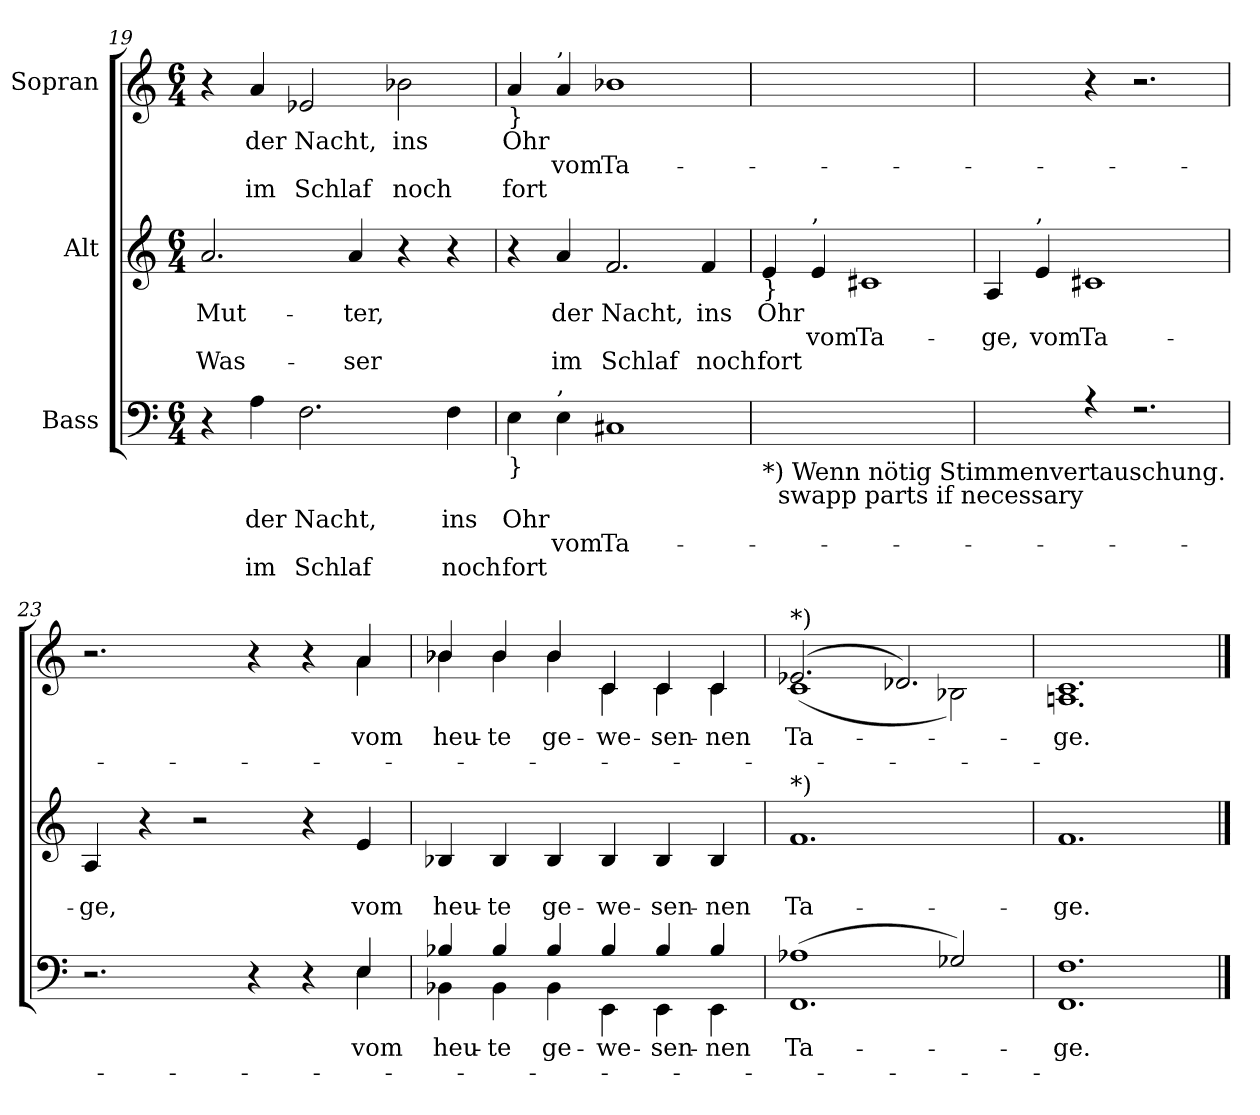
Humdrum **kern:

**kern	**text	**text	**text	**kern	**text	**text	**text	**kern	**text	**text	**text
*part3	*part3	*part3	*part3	*part2	*part2	*part2	*part2	*part1	*part1	*part1	*part1
*staff3	*staff3	*staff3	*staff3	*staff2	*staff2	*staff2	*staff2	*staff1	*staff1	*staff1	*staff1
*I"Bass	*	*	*	*I"Alt	*	*	*	*I"Sopran	*	*	*
*clefF4	*	*	*	*clefG2	*	*	*	*clefG2	*	*	*
*k[]	*	*	*	*k[]	*	*	*	*k[]	*	*	*
*C:	*	*	*	*C:	*	*	*	*C:	*	*	*
*M6/4	*	*	*	*M6/4	*	*	*	*M6/4	*	*	*
=19	=19	=19	=19	=19	=19	=19	=19	=19	=19	=19	=19
!	!	!	!	!	!LO:LY:b	!	!LO:LY:b	!	!	!	!
4r	.	.	.	2.a	Mut-	.	-Was-	4r	.	.	.
!	!LO:LY:b	!	!LO:LY:b	!	!	!	!	!	!LO:LY:b	!	!LO:LY:b
4A	der	.	im	.	.	.	.	4a	der	.	im
!	!LO:LY:b	!	!LO:LY:b	!	!	!	!	!	!LO:LY:b	!	!LO:LY:b
2.F	Nacht,	.	Schlaf	.	.	.	.	2e-X	Nacht,	.	Schlaf
!	!	!	!	!	!LO:LY:b	!	!LO:LY:b	!	!	!	!
.	.	.	.	4a	-ter,	.	ser	.	.	.	.
!	!	!	!	!	!	!	!	!	!LO:LY:b	!	!LO:LY:b
.	.	.	.	4r	.	.	.	2b-X	ins	.	noch
!	!LO:LY:b	!	!LO:LY:b	!	!	!	!	!	!	!	!
4F	ins	.	noch	4r	.	.	.	.	.	.	.
=20	=20	=20	=20	=20	=20	=20	=20	=20	=20	=20	=20
!	!	!	!	!	!	!	!	!LO:TX:b:t=}	!	!	!
!LO:TX:b:t=}	!	!	!	!	!	!	!	!	!	!	!
!	!LO:LY:b	!	!LO:LY:b	!	!	!	!	!	!LO:LY:b	!	!LO:LY:b
4E	Ohr	.	fort	4r	.	.	.	4a	Ohr	.	fort
!	!	!	!	!	!	!	!	!LO:TX:a:t=,	!	!	!
!LO:TX:a:t=,	!	!	!	!	!	!	!	!	!	!	!
!	!	!LO:LY:b	!	!	!LO:LY:b	!	!LO:LY:b	!	!	!LO:LY:b	!
4E	.	vom	.	4a	der	.	im	4a	.	vom	.
!	!	!LO:LY:b	!	!	!LO:LY:b	!	!LO:LY:b	!	!	!LO:LY:b	!
1C#X	.	Ta-	.	2.f	Nacht,	.	Schlaf	1b-X	.	Ta-	.
!	!	!	!	!	!LO:LY:b	!	!LO:LY:b	!	!	!	!
.	.	.	.	4f	ins	.	noch	.	.	.	.
!!LO:LB:g=z
=21	=21	=21	=21	=21	=21	=21	=21	=21	=21	=21	=21
*^	*	*	*	*	*	*	*	*	*	*	*
!	!	!	!	!	!LO:TX:b:t=}	!	!	!	!	!	!	!
!LO:TX:b:t=*)  Wenn nötig Stimmenvertauschung.\n      swapp parts if necessary	!	!	!	!	!	!	!	!	!	!	!	!
!	!LO:N:vis=1	!LO:LY:b	!	!	!	!LO:LY:b	!	!LO:LY:b	!	!LO:LY:b	!	!
*	*	*	*	*	*	*	*	*	*^	*	*	*
[1.AA/yy	1.ryy	-ge.	.	.	4e	Ohr	.	fort	[1.ee/yy	[1.a\yy	-ge,	.	.
!	!	!	!	!	!LO:TX:a:t=,	!	!	!	!	!	!	!	!
!	!	!	!	!	!	!	!LO:LY:b	!	!	!	!	!	!
.	.	.	.	.	4e	.	vom	.	.	.	.	.	.
!	!	!	!	!	!	!	!LO:LY:b	!	!	!	!	!	!
.	.	.	.	.	1c#X	.	Ta-	.	.	.	.	.	.
=22	=22	=22	=22	=22	=22	=22	=22	=22	=22	=22	=22	=22	=22
!	!LO:N:vis=1	!	!	!	!	!	!LO:LY:b	!	!	!	!	!	!
2AA/yy]	1.ryy	.	.	.	4A	.	-ge,	.	2ee/yy]	2a\yy]	.	.	.
!	!	!	!	!	!LO:TX:a:t=,	!	!	!	!	!	!	!	!
!	!	!	!	!	!	!	!LO:LY:b	!	!	!	!	!	!
.	.	.	.	.	4e	.	vom	.	.	.	.	.	.
!	!	!	!	!	!	!	!LO:LY:b	!	!	!	!	!	!
4r	.	.	.	.	1c#X	.	Ta-	.	4r	1ryy	.	.	.
2.r	.	.	.	.	.	.	.	.	2.r	.	.	.	.
=23	=23	=23	=23	=23	=23	=23	=23	=23	=23	=23	=23	=23	=23
!	!	!	!	!	!	!	!LO:LY:b	!	!	!	!	!	!
2.r	2ryy	.	.	.	4A	.	-ge,	.	2.r	1ryy	.	.	.
.	.	.	.	.	4r	.	.	.	.	.	.	.	.
.	2ryy	.	.	.	2r	.	.	.	.	.	.	.	.
4r	.	.	.	.	.	.	.	.	4r	.	.	.	.
4r	4ryy	.	.	.	4r	.	.	.	4r	4ryy	.	.	.
!	!	!LO:LY:b	!	!	!	!	!LO:LY:b	!	!	!	!LO:LY:b	!	!
4E/	4E\	vom	.	.	4e	.	vom	.	4a/	4a\	vom	.	.
=24	=24	=24	=24	=24	=24	=24	=24	=24	=24	=24	=24	=24	=24
!	!	!LO:LY:b	!	!	!	!	!LO:LY:b	!	!	!	!LO:LY:b	!	!
4B-X/	4BB-X\	heu-	.	.	4B-X	.	heu-	.	4b-X/	4b-X\	heu-	.	.
!	!	!LO:LY:b	!	!	!	!	!LO:LY:b	!	!	!	!LO:LY:b	!	!
4B-/	4BB-\	-te	.	.	4B-	.	-te	.	4b-/	4b-\	-te	.	.
!	!	!LO:LY:b	!	!	!	!	!LO:LY:b	!	!	!	!LO:LY:b	!	!
4B-/	4BB-\	ge-	.	.	4B-	.	ge-	.	4b-/	4b-\	ge-	.	.
!	!	!LO:LY:b	!	!	!	!	!LO:LY:b	!	!	!	!LO:LY:b	!	!
4B-/	4EE\	-we-	.	.	4B-	.	-we-	.	4c/	4c\	-we-	.	.
!	!	!LO:LY:b	!	!	!	!	!LO:LY:b	!	!	!	!LO:LY:b	!	!
4B-/	4EE\	-sen-	.	.	4B-	.	-sen-	.	4c/	4c\	-sen-	.	.
!	!	!LO:LY:b	!	!	!	!	!LO:LY:b	!	!	!	!LO:LY:b	!	!
4B-/	4EE\	-nen	.	.	4B-	.	-nen	.	4c/	4c\	-nen	.	.
=25	=25	=25	=25	=25	=25	=25	=25	=25	=25	=25	=25	=25	=25
!	!	!	!	!	!	!	!	!	!LO:TX:a:t=*)	!	!	!	!
!	!	!	!	!	!LO:TX:a:t=*)	!	!	!	!	!	!	!	!
!	!	!LO:LY:b	!	!	!	!	!LO:LY:b	!	!	!	!LO:LY:b	!	!
(>1A-X/	1.FF\	Ta-	.	.	1.f	.	Ta-	.	(>2.e-X/	(<1c\	Ta-	.	.
.	.	.	.	.	.	.	.	.	2.d-X/)	.	.	.	.
2G-X/)	.	.	.	.	.	.	.	.	.	2B-X\)	.	.	.
=26	=26	=26	=26	=26	=26	=26	=26	=26	=26	=26	=26	=26	=26
!	!	!LO:LY:b	!	!	!	!	!LO:LY:b	!	!	!	!LO:LY:b	!	!
1.F/	1.FF\	-ge.	.	.	1.f	.	-ge.	.	1.c/	1.An\	-ge.	.	.
*v	*v	*	*	*	*	*	*	*	*v	*v	*	*	*
==	==	==	==	==	==	==	==	==	==	==	==
*-	*-	*-	*-	*-	*-	*-	*-	*-	*-	*-	*-
